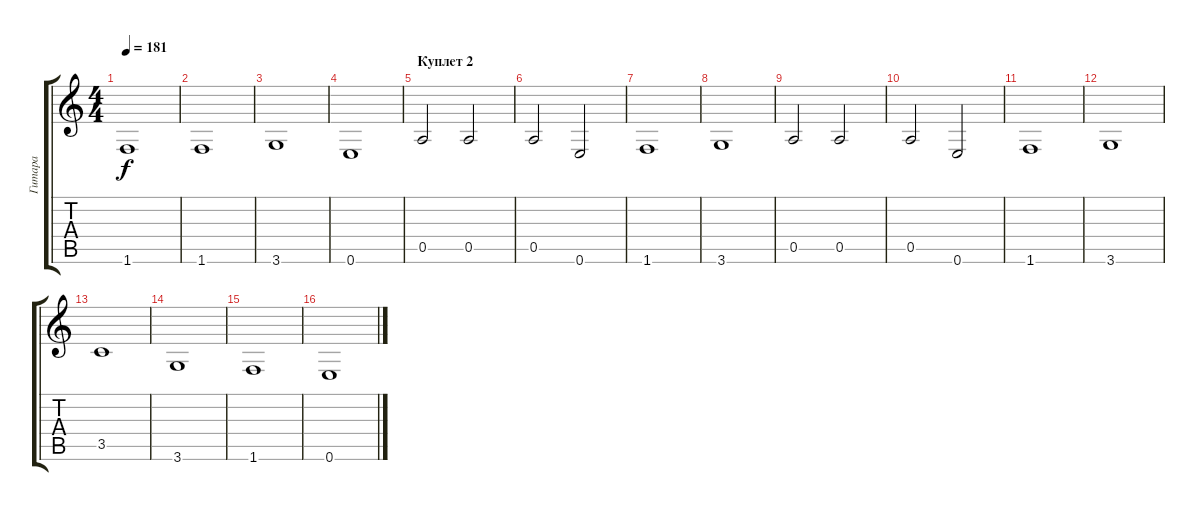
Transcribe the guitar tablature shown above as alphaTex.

\track ("Гитара" "Гитара") {instrument acousticguitarnylon}
\staff {score tabs}
\tuning (E4 B3 G3 D3 A2 E2) {hide}
\ts (4 4)
\tempo 181
\clef g2
\ks c
1.6.1{dy f} |
1.6.1 |
3.6.1 |
0.6.1 |
\section ("" "Куплет 2")
0.5.2 0.5.2 |
0.5.2 0.6.2 |
1.6.1 |
3.6.1 |
0.5.2 0.5.2 |
0.5.2 0.6.2 |
1.6.1 |
3.6.1 |
3.5.1 |
3.6.1 |
1.6.1 |
0.6.1
